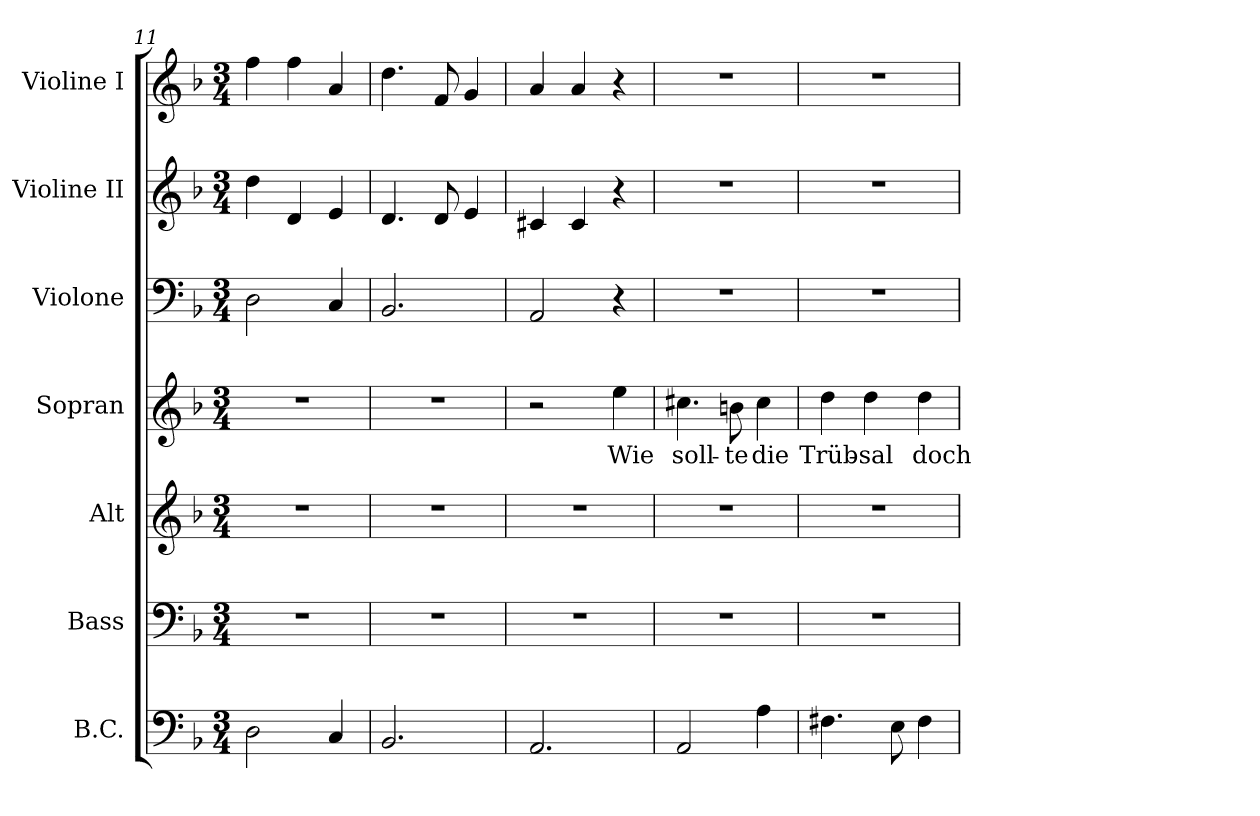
**kern	**kern	**kern	**kern	**text	**kern	**kern	**kern
*part7	*part6	*part5	*part4	*part4	*part3	*part2	*part1
*staff7	*staff6	*staff5	*staff4	*staff4	*staff3	*staff2	*staff1
*I"B.C.	*I"Bass	*I"Alt	*I"Sopran	*	*I"Violone	*I"Violine II	*I"Violine I
*	*I'B.	*I'A.	*I'S.	*	*	*I'Vln. II	*I'Vln. I
*clefF4	*clefF4	*clefG2	*clefG2	*	*clefF4	*clefG2	*clefG2
*k[b-]	*k[b-]	*k[b-]	*k[b-]	*	*k[b-]	*k[b-]	*k[b-]
*F:	*F:	*F:	*F:	*	*F:	*F:	*F:
*M3/4	*M3/4	*M3/4	*M3/4	*	*M3/4	*M3/4	*M3/4
=11	=11	=11	=11	=11	=11	=11	=11
!	!LO:N:vis=1	!LO:N:vis=1	!LO:N:vis=1	!	!	!	!
2Di\	2.r	2.r	2.r	.	2Di\	4ddi\	4ffi\
.	.	.	.	.	.	4di/	4ffi\
4Ci/	.	.	.	.	4Ci/	4ei/	4ai/
=12	=12	=12	=12	=12	=12	=12	=12
!	!LO:N:vis=1	!LO:N:vis=1	!LO:N:vis=1	!	!	!	!
2.BB-i/	2.r	2.r	2.r	.	2.BB-i/	4.di/	4.ddi\
.	.	.	.	.	.	8di/	8fi/
.	.	.	.	.	.	4ei/	4gi/
=13	=13	=13	=13	=13	=13	=13	=13
!	!LO:N:vis=1	!LO:N:vis=1	!	!	!	!	!
2.AAi/	2.r	2.r	2r	.	2AAi/	4c#Xi/	4ai/
.	.	.	.	.	.	4c#i/	4ai/
!	!	!	!	!LO:LY:b:color=#000000	!	!	!
.	.	.	4eei\	Wie	4r	4r	4r
=14	=14	=14	=14	=14	=14	=14	=14
!	!LO:N:vis=1	!LO:N:vis=1	!	!	!	!	!
!	!	!	!	!LO:LY:b:color=#000000	!LO:N:vis=1	!LO:N:vis=1	!LO:N:vis=1
2AAi/	2.r	2.r	4.cc#Xi\	soll-	2.r	2.r	2.r
!	!	!	!	!LO:LY:b:color=#000000	!	!	!
.	.	.	8bni\	-te	.	.	.
!	!	!	!	!LO:LY:b:color=#000000	!	!	!
4Ai\	.	.	4cc#i\	die	.	.	.
=15	=15	=15	=15	=15	=15	=15	=15
!	!LO:N:vis=1	!LO:N:vis=1	!	!	!	!	!
!	!	!	!	!LO:LY:b:color=#000000	!LO:N:vis=1	!LO:N:vis=1	!LO:N:vis=1
4.F#Xi\	2.r	2.r	4ddi\	Trüb-	2.r	2.r	2.r
!	!	!	!	!LO:LY:b:color=#000000	!	!	!
.	.	.	4ddi\	-sal	.	.	.
8Ei\	.	.	.	.	.	.	.
!	!	!	!	!LO:LY:b:color=#000000	!	!	!
4F#i\	.	.	4ddi\	doch	.	.	.
=	=	=	=	=	=	=	=
*-	*-	*-	*-	*-	*-	*-	*-
